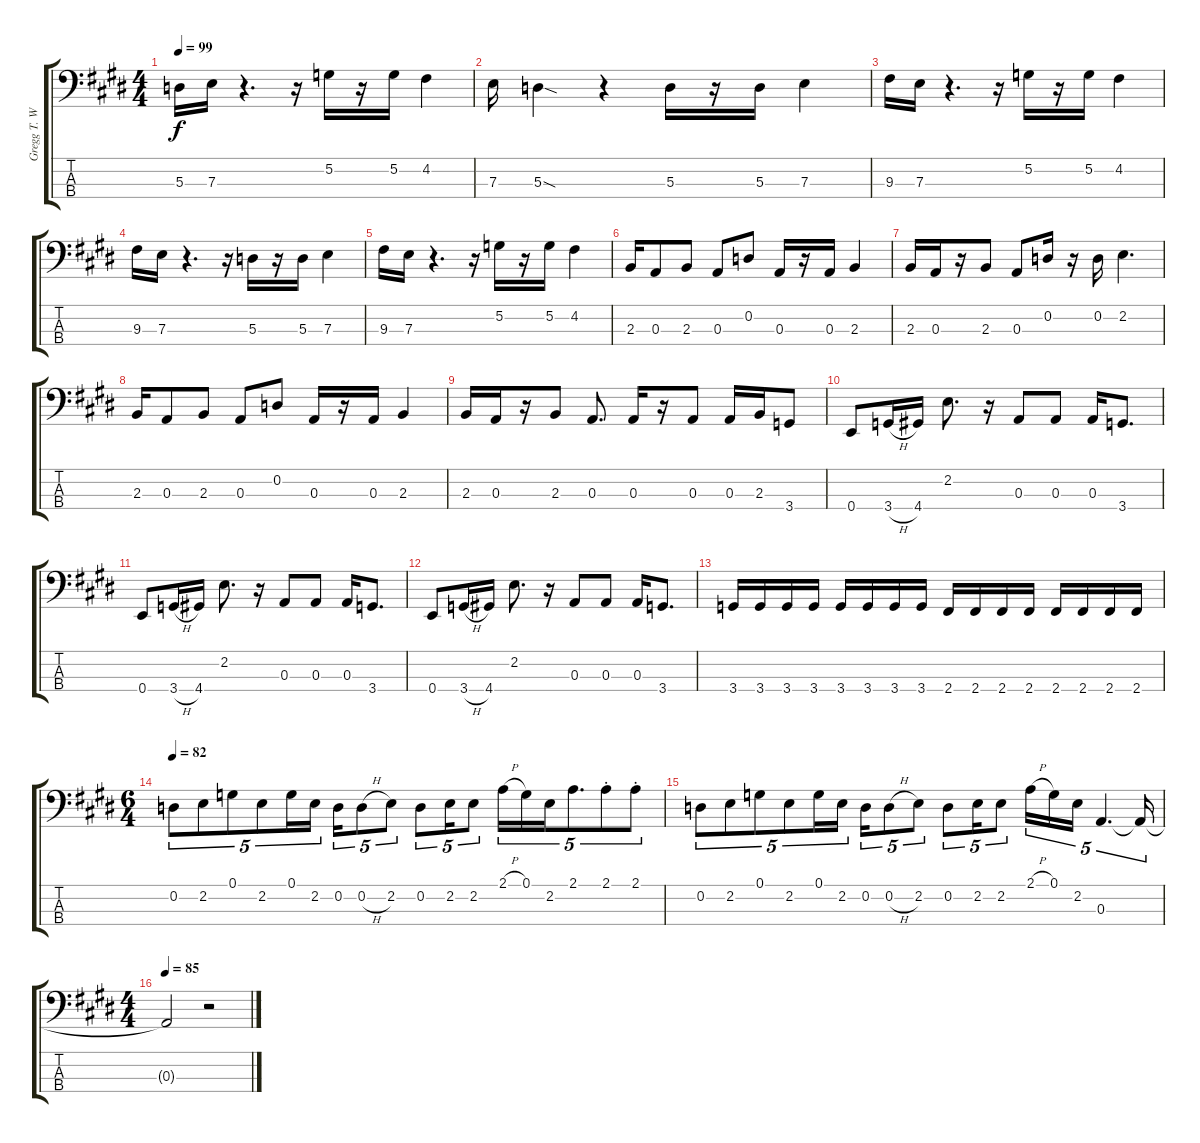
\track ("Gregg T. Walker Bass" "Gregg T. W") {instrument electricbassfinger}
\staff {score tabs}
\tuning (G2 D2 A1 E1) {hide}
\ts (4 4)
\tempo 99
\clef f4
\ks e
5.3.16{dy f} 7.3.16 r.4{d} r.16 5.2.16 r.16 5.2.16 4.2.4 |
7.3.16 5.3{sod}.4 r.4 5.3.16 r.16 5.3.16 7.3.4 |
9.3.16 7.3.16 r.4{d} r.16 5.2.16 r.16 5.2.16 4.2.4 |
9.3.16 7.3.16 r.4{d} r.16 5.3.16 r.16 5.3.16 7.3.4 |
9.3.16 7.3.16 r.4{d} r.16 5.2.16 r.16 5.2.16 4.2.4 |
2.3.16 0.3.8 2.3.8 0.3.8 0.2.8 0.3.16 r.16 0.3.16 2.3.4 |
2.3.16 0.3.16 r.16 2.3.8 0.3.8 0.2.16 r.16 0.2.16 2.2.4{d} |
2.3.16 0.3.8 2.3.8 0.3.8 0.2.8 0.3.16 r.16 0.3.16 2.3.4 |
2.3.16 0.3.16 r.16 2.3.8 0.3.8{d} 0.3.16 r.16 0.3.8 0.3.16 2.3.16 3.4.8 |
0.4.8 3.4{h}.16 4.4.16 2.2.8{d} r.16 0.3.8 0.3.8 0.3.16 3.4.8{d} |
0.4.8 3.4{h}.16 4.4.16 2.2.8{d} r.16 0.3.8 0.3.8 0.3.16 3.4.8{d} |
0.4.8 3.4{h}.16 4.4.16 2.2.8{d} r.16 0.3.8 0.3.8 0.3.16 3.4.8{d} |
3.4.16 3.4.16 3.4.16 3.4.16 3.4.16 3.4.16 3.4.16 3.4.16 2.4.16 2.4.16 2.4.16 2.4.16 2.4.16 2.4.16 2.4.16 2.4.16 |
\ts (6 4)
\tempo 82
0.2.8{tu (5 4)} 2.2.8{tu (5 4)} 0.1.8{tu (5 4)} 2.2.8{tu (5 4)} 0.1.16{tu (5 4)} 2.2.16{tu (5 4) beam splitsecondary} 0.2.16{tu (5 4)} 0.2{h}.8{tu (5 4)} 2.2.8{tu (5 4)} 0.2.8{tu (5 4)} 2.2.16{tu (5 4)} 2.2.8{tu (5 4)} 2.1{h}.16{tu (5 4)} 0.1.16{tu (5 4)} 2.2.16{tu (5 4)} 2.1.8{d tu (5 4)} 2.1{st}.8{tu (5 4)} 2.1{st}.8{tu (5 4)} |
0.2.8{tu (5 4)} 2.2.8{tu (5 4)} 0.1.8{tu (5 4)} 2.2.8{tu (5 4)} 0.1.16{tu (5 4)} 2.2.16{tu (5 4) beam splitsecondary} 0.2.16{tu (5 4)} 0.2{h}.8{tu (5 4)} 2.2.8{tu (5 4)} 0.2.8{tu (5 4)} 2.2.16{tu (5 4)} 2.2.8{tu (5 4)} 2.1{h}.16{tu (5 4)} 0.1.16{tu (5 4)} 2.2.16{tu (5 4)} 0.3.4{d tu (5 4)} 0.3{t}.16{tu (5 4)} |
\ts (4 4)
\tempo 100
\tempo 85
0.3{t}.2 r.2
